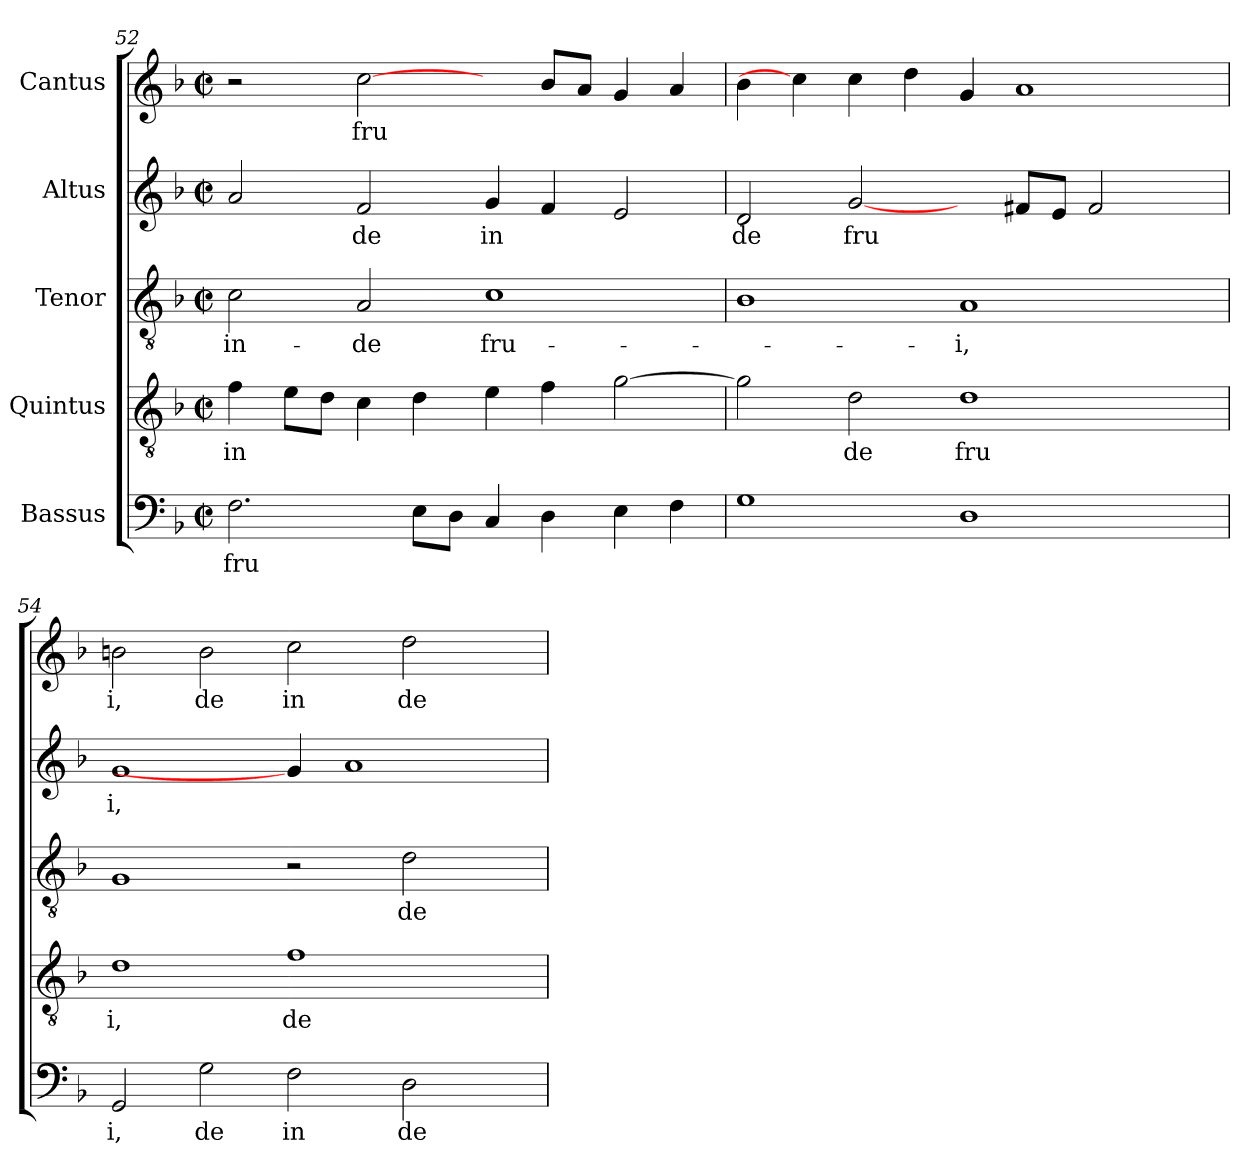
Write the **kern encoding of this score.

**kern	**text	**kern	**text	**kern	**text	**kern	**text	**kern	**text
*part5	*part5	*part4	*part4	*part3	*part3	*part2	*part2	*part1	*part1
*staff5	*staff5	*staff4	*staff4	*staff3	*staff3	*staff2	*staff2	*staff1	*staff1
*I"Bassus	*	*I"Quintus	*	*I"Tenor	*	*I"Altus	*	*I"Cantus	*
!!LO:PB:g=z
*clefF4	*	*clefGv2	*	*clefGv2	*	*clefG2	*	*clefG2	*
*k[b-]	*	*k[b-]	*	*k[b-]	*	*k[b-]	*	*k[b-]	*
*F:	*	*F:	*	*F:	*	*F:	*	*F:	*
*M2/2	*	*M2/2	*	*M2/2	*	*M2/2	*	*M2/2	*
*met(c|)	*	*met(c|)	*	*met(c|)	*	*met(c|)	*	*met(c|)	*
=52	=52	=52	=52	=52	=52	=52	=52	=52	=52
!	!LO:LY:b	!	!LO:LY:b:cj	!	!LO:LY:b:cj	!	!	!	!
2.F\	fru	4f\	in	2c\	in-	2a/	.	2r	.
.	.	8e\L	.	.	.	.	.	.	.
.	.	8d\J	.	.	.	.	.	.	.
!	!	!	!	!	!LO:LY:b:cj	!	!LO:LY:b:cj	!	!LO:LY:b
.	.	4c\	.	2A/	-de	2f/	de	[2cc\	fru
8E\L	.	4d\	.	.	.	.	.	.	.
8D\J	.	.	.	.	.	.	.	.	.
!	!	!	!	!	!LO:LY:b:cj	!	!LO:LY:b:cj	!	!
4C/	.	4e\	.	1c	fru-	4g/	in	4ryy	.
4D\	.	4f\	.	.	.	4f/	.	8b-/L	.
.	.	.	.	.	.	.	.	8a/J	.
4E\	.	[>2g\	.	.	.	2e/	.	4g/	.
4F\	.	.	.	.	.	.	.	4a/	.
=53	=53	=53	=53	=53	=53	=53	=53	=53	=53
!	!	!	!	!	!	!	!LO:LY:b:cj	!	!
1G	.	2g\]	.	1B-	.	2d/	de	4b-\	.
.	.	.	.	.	.	.	.	4cc\]	.
!	!	!	!LO:LY:b:cj	!	!	!	!LO:LY:b	!	!
.	.	2d\	de	.	.	[2g/	fru	4cc\	.
.	.	.	.	.	.	.	.	4dd\	.
!	!	!	!LO:LY:b:cj	!	!LO:LY:b:rj	!	!	!	!
1D	.	1d	fru	1A	-i,	4ryy	.	4g/	.
.	.	.	.	.	.	8f#/L	.	1a	.
.	.	.	.	.	.	8e/J	.	.	.
.	.	.	.	.	.	2f#/	.	.	.
4ryy	.	4ryy	.	4ryy	.	4ryy	.	.	.
=54	=54	=54	=54	=54	=54	=54	=54	=54	=54
!	!LO:LY:b:cj	!	!LO:LY:b:cj	!	!	!	!LO:LY:b:rj	!	!LO:LY:b:cj
2GG/	i,	1d	i,	1G	.	1g	i,	2bn\	i,
!	!LO:LY:b:cj	!	!	!	!	!	!	!	!LO:LY:b:cj
2G\	de	.	.	.	.	.	.	2b\	de
!	!LO:LY:b:cj	!	!LO:LY:b:cj	!	!	!	!	!	!LO:LY:b:cj
2F\	in	1f	de	2r	.	4g/]	.	2cc\	in
.	.	.	.	.	.	1a	.	.	.
!	!LO:LY:b:cj	!	!	!	!LO:LY:b:cj	!	!	!	!LO:LY:b:cj
2D\	de	.	.	2d\	de-	.	.	2dd\	de
4ryy	.	4ryy	.	4ryy	.	.	.	4ryy	.
=	=	=	=	=	=	=	=	=	=
*-	*-	*-	*-	*-	*-	*-	*-	*-	*-
